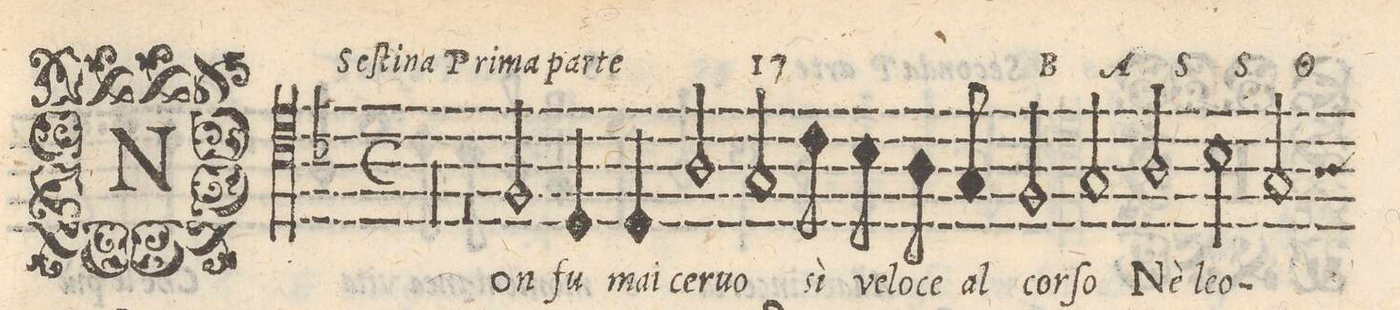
**kern	**text
*I"BASSO	*
*clefC4	*
*k[b-]	*
*met(C)	*
*M2/1	*
00r	.
=2-	=2-
=3-	=3-
0r	.
=4-	=4-
2F/	Non
4D/	fu
4D/	mai
2A/	ce-
2G/	-ruo
=5-	=5-
8c\	si
8B-\	ve-
8A\	-lo-
8G/	-ce_al
2F/	cor-
2G/	-ſo
2A/	Nè
=6-	=6-
2B-\	le-
2G/	-o-
*-	*-
